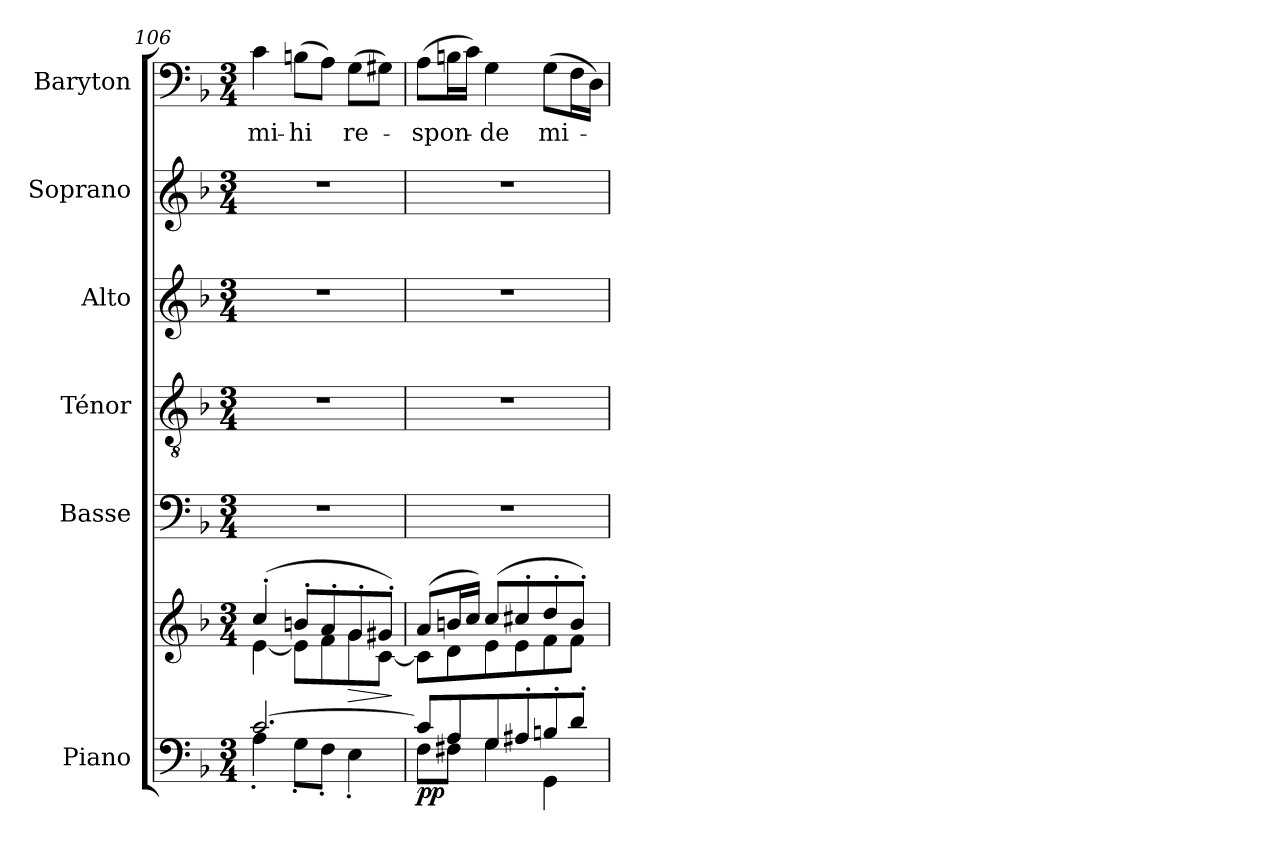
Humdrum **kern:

**kern	**kern	**dynam	**kern	**kern	**kern	**kern	**kern	**text
*part6	*part6	*part6	*part5	*part4	*part3	*part2	*part1	*part1
*staff7	*staff6	*staff6/7	*staff5	*staff4	*staff3	*staff2	*staff1	*staff1
*I"Piano	*	*	*I"Basse	*I"Ténor	*I"Alto	*I"Soprano	*I"Baryton	*
*I'Pno.	*	*	*I'B.	*I'T.	*I'Alt.	*I'So.	*I'Bar.	*
!!LO:LB:g=z
*clefF4	*clefG2	*	*clefF4	*clefGv2	*clefG2	*clefG2	*clefF4	*
*k[b-]	*k[b-]	*	*k[b-]	*k[b-]	*k[b-]	*k[b-]	*k[b-]	*
*M3/4	*M3/4	*	*M3/4	*M3/4	*M3/4	*M3/4	*M3/4	*
=106	=106	=106	=106	=106	=106	=106	=106	=106
*^	*^	*	*	*	*	*	*	*
!	!	!	!	!	!	!	!	!	!	!LO:LY:b
[2.c/	4A'\	(4cc'/	[4e\	.	2.r	2.r	2.r	2.r	4c\	mi-
!	!	!	!	!	!	!	!	!	!	!LO:LY:b
.	8G'\L	8bn'/L	8e\L]	.	.	.	.	.	(8Bn\L	-hi
.	8F'\J	8a'/	8f\	.	.	.	.	.	8A\J)	.
!	!	!	!	!LO:HP:b	!	!	!	!	!	!LO:LY:b
.	4E'\	8g'/	8g\	>	.	.	.	.	(8G\L	re-
.	.	8g#X'/J)	[8c\J	.	.	.	.	.	8G#X\J)	.
*v	*v	*	*	*	*	*	*	*	*	*
*	*v	*v	*	*	*	*	*	*	*
.	.	]	.	.	.	.	.	.
=107	=107	=107	=107	=107	=107	=107	=107	=107
*^	*^	*	*	*	*	*	*	*
!	!	!	!	!LO:DY:b=2	!	!	!	!	!	!LO:LY:b
8c/L]	8F\L	(8a/L	8c\L]	pp	2.r	2.r	2.r	2.r	(8A\L	-spon-
8A/	8F#X\J	16bn/L	8d\	.	.	.	.	.	16Bn\L	.
.	.	16cc/JJ)	.	.	.	.	.	.	16c\JJ)	.
!	!	!	!	!	!	!	!	!	!	!LO:LY:b
8G/	4G\	(8cc/L	8e\	.	.	.	.	.	4G\	-de
8A#X'/	.	8cc#X'/	8e\	.	.	.	.	.	.	.
!	!	!	!	!	!	!	!	!	!	!LO:LY:b
8Bn'/	4GG\	8dd'/	8f\	.	.	.	.	.	(8G\L	mi-
8d'/J	.	8b'/J)	8f\J	.	.	.	.	.	16F\L	.
.	.	.	.	.	.	.	.	.	16D\JJ)	.
*v	*v	*	*	*	*	*	*	*	*	*
*	*v	*v	*	*	*	*	*	*	*
=	=	=	=	=	=	=	=	=
*-	*-	*-	*-	*-	*-	*-	*-	*-
